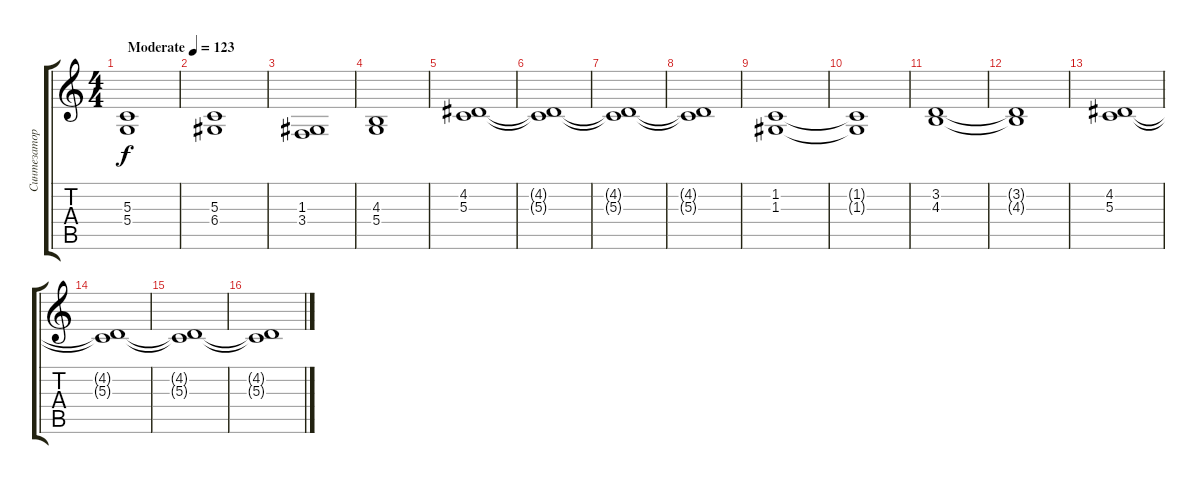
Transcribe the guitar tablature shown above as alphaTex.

\track ("Синтезатор" "Синтезатор") {instrument stringensemble1}
\staff {score tabs}
\tuning (E4 B3 G3 D3 A2 E2) {hide}
\ts (4 4)
\tempo (123 "Moderate")
\clef g2
\ks c
(5.3 5.4).1{dy f instrument stringensemble1} |
(5.3 6.4).1 |
(1.3 3.4).1 |
(4.3 5.4).1 |
(4.2 5.3).1 |
(4.2{t} 5.3{t}).1 |
(4.2{t} 5.3{t}).1 |
(4.2{t} 5.3{t}).1 |
(1.2 1.3).1 |
(1.2{t} 1.3{t}).1 |
(3.2 4.3).1 |
(3.2{t} 4.3{t}).1 |
(4.2 5.3).1 |
(4.2{t} 5.3{t}).1 |
(4.2{t} 5.3{t}).1 |
(4.2{t} 5.3{t}).1
